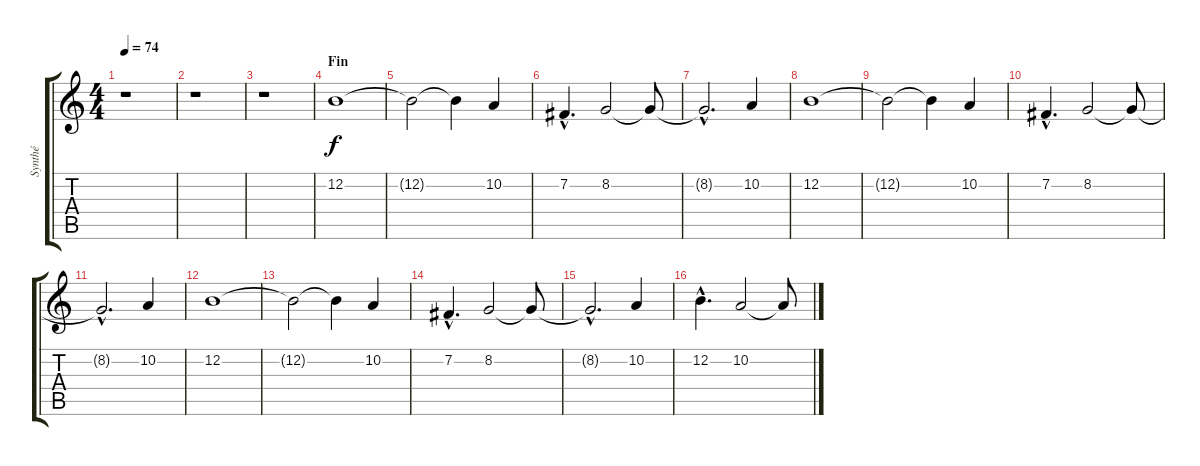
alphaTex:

\track ("Synthé" "Synthé") {instrument pad2warm}
\staff {score tabs}
\tuning (E4 B3 G3 D3 A2 E2) {hide}
\ts (4 4)
\tempo 74
\clef g2
\ks c
r.1{dy f} |
r.1 |
r.1 |
\section ("" "Fin")
12.2.1 |
12.2{t}.2 12.2{t}.4 10.2.4 |
7.2{hac}.4{d} 8.2.2 8.2{t}.8 |
8.2{hac t}.2{d} 10.2.4 |
12.2.1 |
12.2{t}.2 12.2{t}.4 10.2.4 |
7.2{hac}.4{d} 8.2.2 8.2{t}.8 |
8.2{hac t}.2{d} 10.2.4 |
12.2.1 |
12.2{t}.2 12.2{t}.4 10.2.4 |
7.2{hac}.4{d} 8.2.2 8.2{t}.8 |
8.2{hac t}.2{d} 10.2.4 |
12.2{hac}.4{d} 10.2.2 10.2{t}.8
